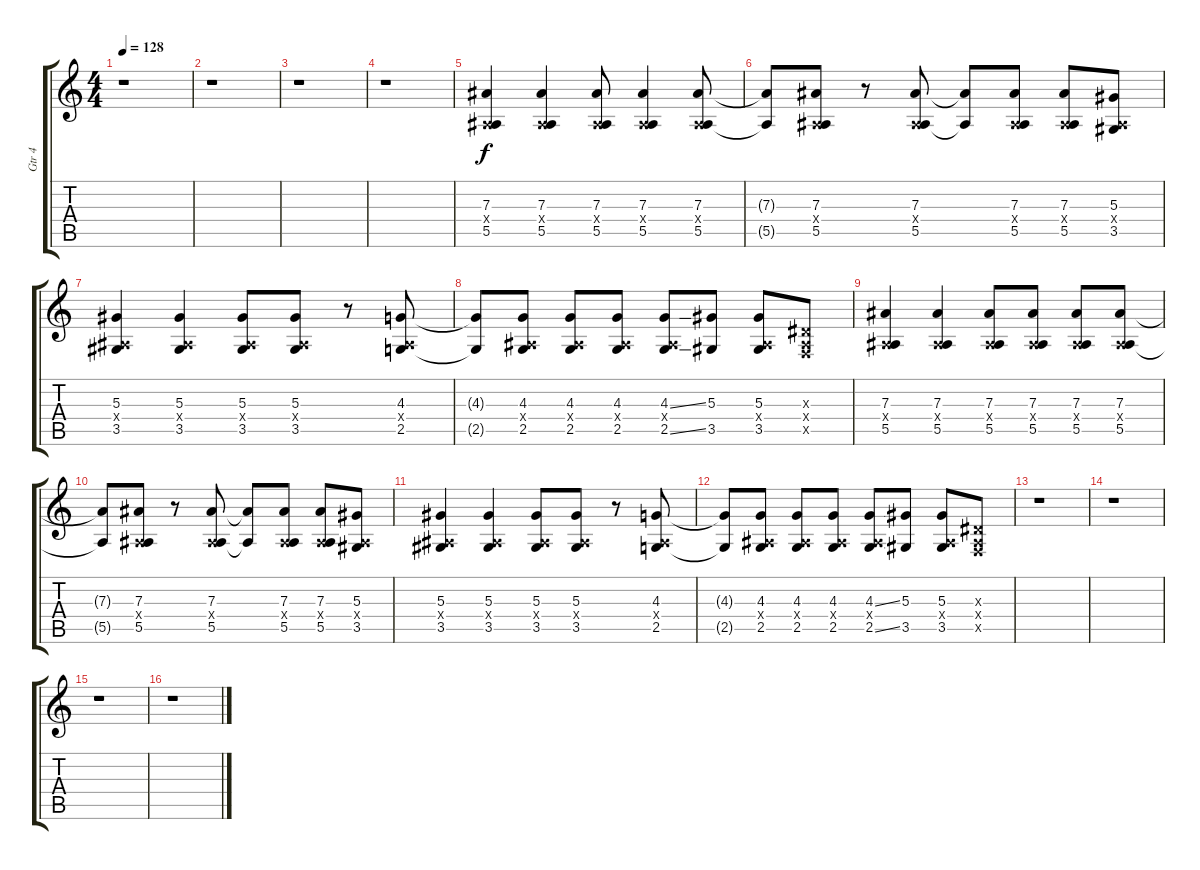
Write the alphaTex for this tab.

\track ("Gtr 4" "Gtr 4") {instrument acousticguitarnylon}
\staff {score tabs}
\tuning (C4 G3 Eb3 Bb2 F2 C2) {hide}
\ts (4 4)
\tempo 128
\clef g2
\ks c
r.1{dy f} |
r.1 |
r.1 |
r.1 |
(7.3 0.4{x} 5.5).4 (7.3 0.4{x} 5.5).4 (7.3 0.4{x} 5.5).8 (7.3 0.4{x} 5.5).4 (7.3 0.4{x} 5.5).8 |
(7.3{t} 5.5{t}).8 (7.3 0.4{x} 5.5).8 r.8 (7.3 0.4{x} 5.5).8 (7.3{t} 5.5{t}).8 (7.3 0.4{x} 5.5).8 (7.3 0.4{x} 5.5).8 (5.3 0.4{x} 3.5).8 |
(5.3 0.4{x} 3.5).4 (5.3 0.4{x} 3.5).4 (5.3 0.4{x} 3.5).8 (5.3 0.4{x} 3.5).8 r.8 (4.3 0.4{x} 2.5).8 |
(4.3{t} 2.5{t}).8 (4.3 0.4{x} 2.5).8 (4.3 0.4{x} 2.5).8 (4.3 0.4{x} 2.5).8 (4.3{ss} 0.4{x} 2.5{ss}).8 (5.3 3.5).8 (5.3 0.4{x} 3.5).8 (0.3{x} 0.4{x} 0.5{x}).8 |
(7.3 0.4{x} 5.5).4 (7.3 0.4{x} 5.5).4 (7.3 0.4{x} 5.5).8 (7.3 0.4{x} 5.5).8 (7.3 0.4{x} 5.5).8 (7.3 0.4{x} 5.5).8 |
(7.3{t} 5.5{t}).8 (7.3 0.4{x} 5.5).8 r.8 (7.3 0.4{x} 5.5).8 (7.3{t} 5.5{t}).8 (7.3 0.4{x} 5.5).8 (7.3 0.4{x} 5.5).8 (5.3 0.4{x} 3.5).8 |
(5.3 0.4{x} 3.5).4 (5.3 0.4{x} 3.5).4 (5.3 0.4{x} 3.5).8 (5.3 0.4{x} 3.5).8 r.8 (4.3 0.4{x} 2.5).8 |
(4.3{t} 2.5{t}).8 (4.3 0.4{x} 2.5).8 (4.3 0.4{x} 2.5).8 (4.3 0.4{x} 2.5).8 (4.3{ss} 0.4{x} 2.5{ss}).8 (5.3 3.5).8 (5.3 0.4{x} 3.5).8 (0.3{x} 0.4{x} 0.5{x}).8 |
r.1 |
r.1 |
r.1 |
r.1
